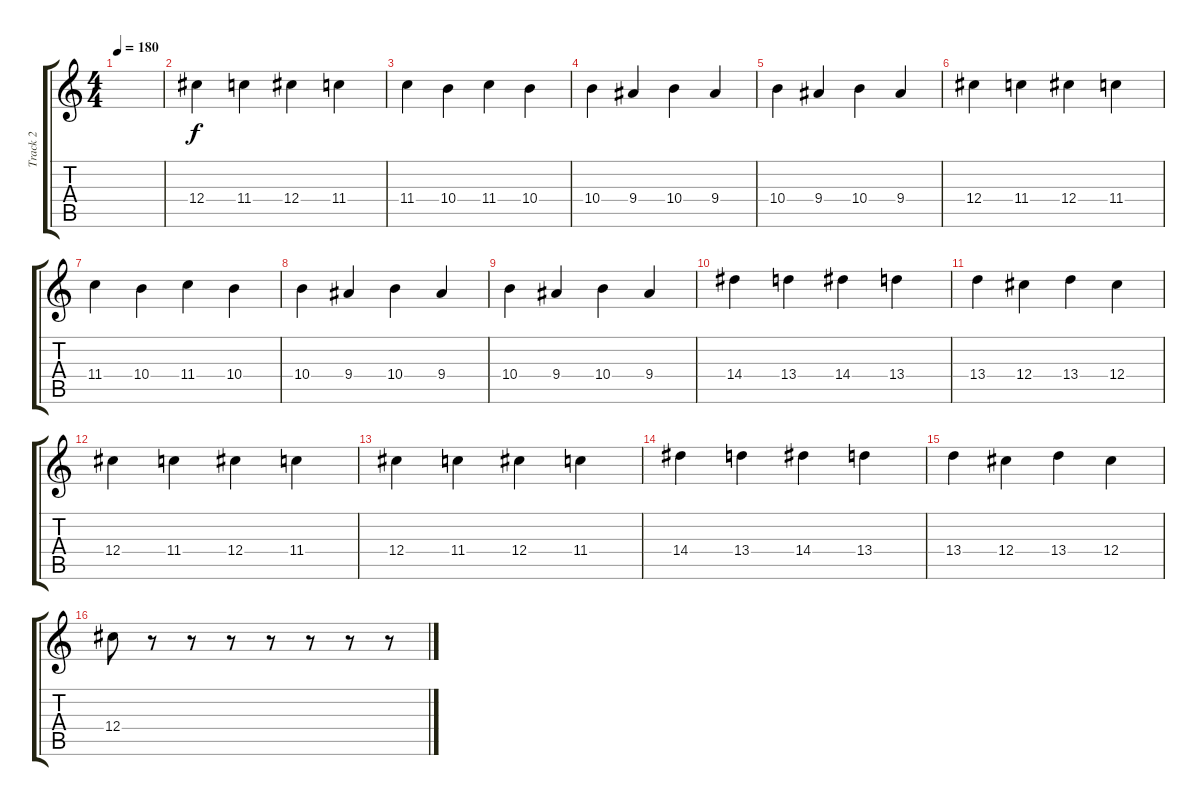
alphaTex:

\track ("Track 2" "Track 2") {instrument overdrivenguitar}
\staff {score tabs}
\tuning (Eb4 Bb3 Gb3 Db3 Ab2 Eb2) {hide}
\ts (4 4)
\tempo 180
\clef g2
\ks c
|
12.4.4 11.4.4 12.4.4 11.4.4 |
11.4.4 10.4.4 11.4.4 10.4.4 |
10.4.4 9.4.4 10.4.4 9.4.4 |
10.4.4 9.4.4 10.4.4 9.4.4 |
12.4.4 11.4.4 12.4.4 11.4.4 |
11.4.4 10.4.4 11.4.4 10.4.4 |
10.4.4 9.4.4 10.4.4 9.4.4 |
10.4.4 9.4.4 10.4.4 9.4.4 |
14.4.4 13.4.4 14.4.4 13.4.4 |
13.4.4 12.4.4 13.4.4 12.4.4 |
12.4.4 11.4.4 12.4.4 11.4.4 |
12.4.4 11.4.4 12.4.4 11.4.4 |
14.4.4 13.4.4 14.4.4 13.4.4 |
13.4.4 12.4.4 13.4.4 12.4.4 |
12.4.8 r.8 r.8 r.8 r.8 r.8 r.8 r.8
